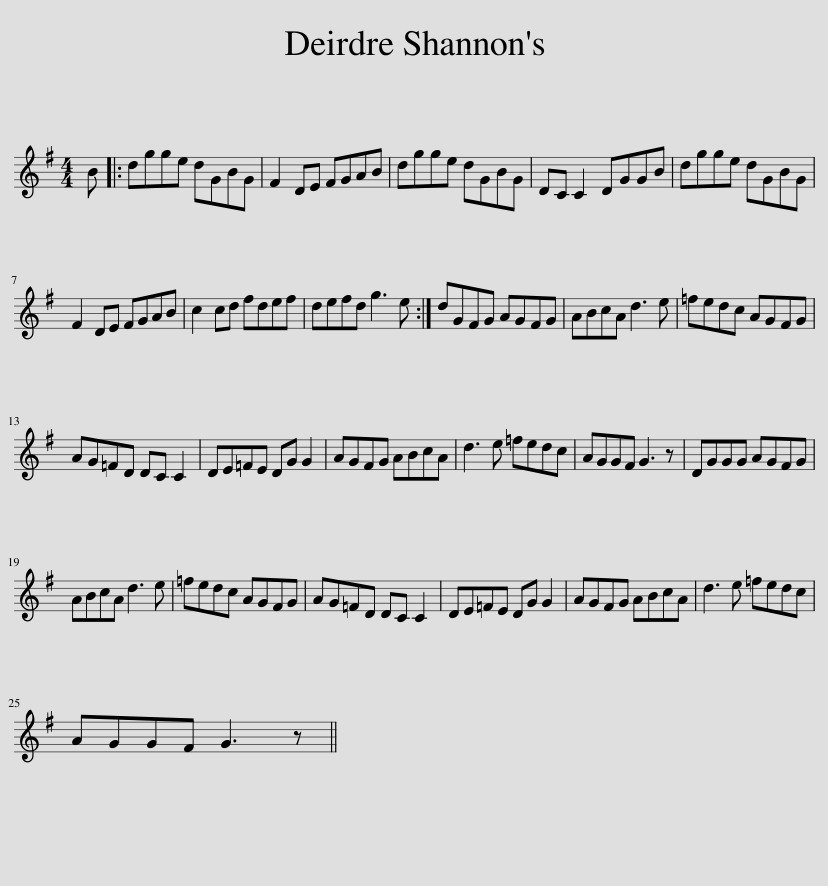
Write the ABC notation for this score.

X:1
L:1/8
M:4/4
I:linebreak $
K:G
V:1 treble
V:1
 B |: dgge dGBG | F2 DE FGAB | dgge dGBG | DC C2 DGGB | %5
 dgge dGBG |$ F2 DE FGAB | c2 cd fdef | defd g3 e :| dGFG AGFG | %10
 ABcA d3 e | =fedc AGFG |$ AG=FD DC C2 | DE=FE DG G2 | AGFG ABcA | %15
 d3 e =fedc | AGGF G3 z | DGGG AGFG |$ ABcA d3 e | =fedc AGFG | %20
 AG=FD DC C2 | DE=FE DG G2 | AGFG ABcA | d3 e =fedc |$ AGGF G3 z || %25
